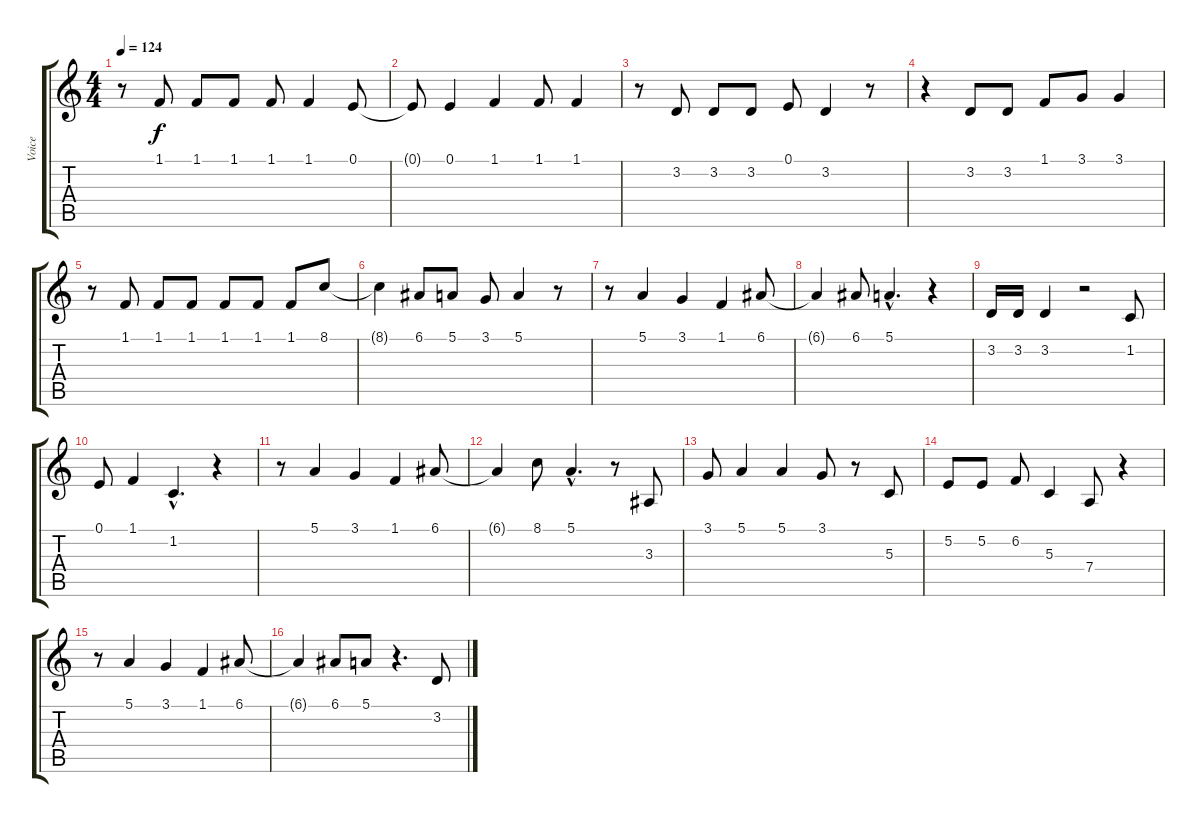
\track ("Voice" "Voice") {instrument lead3calliope}
\staff {score tabs}
\tuning (E4 B3 G3 D3 A2 E2) {hide}
\ts (4 4)
\tempo 124
\clef g2
\ks c
r.8{dy f} 1.1.8 1.1.8 1.1.8 1.1.8 1.1.4 0.1.8 |
0.1{t}.8 0.1.4 1.1.4 1.1.8 1.1.4 |
r.8 3.2.8 3.2.8 3.2.8 0.1.8 3.2.4 r.8 |
r.4 3.2.8 3.2.8 1.1.8 3.1.8 3.1.4 |
r.8 1.1.8 1.1.8 1.1.8 1.1.8 1.1.8 1.1.8 8.1.8 |
8.1{t}.4 6.1.8 5.1.8 3.1.8 5.1.4 r.8 |
r.8 5.1.4 3.1.4 1.1.4 6.1.8 |
6.1{t}.4 6.1.8 5.1{hac}.4{d} r.4 |
3.2.16 3.2.16 3.2.4 r.2 1.2.8 |
0.1.8 1.1.4 1.2{hac}.4{d} r.4 |
r.8 5.1.4 3.1.4 1.1.4 6.1.8 |
6.1{t}.4 8.1.8 5.1{hac}.4{d} r.8 3.3.8 |
3.1.8 5.1.4 5.1.4 3.1.8 r.8 5.3.8 |
5.2.8 5.2.8 6.2.8 5.3.4 7.4.8 r.4 |
r.8 5.1.4 3.1.4 1.1.4 6.1.8 |
6.1{t}.4 6.1.8 5.1.8 r.4{d} 3.2.8
